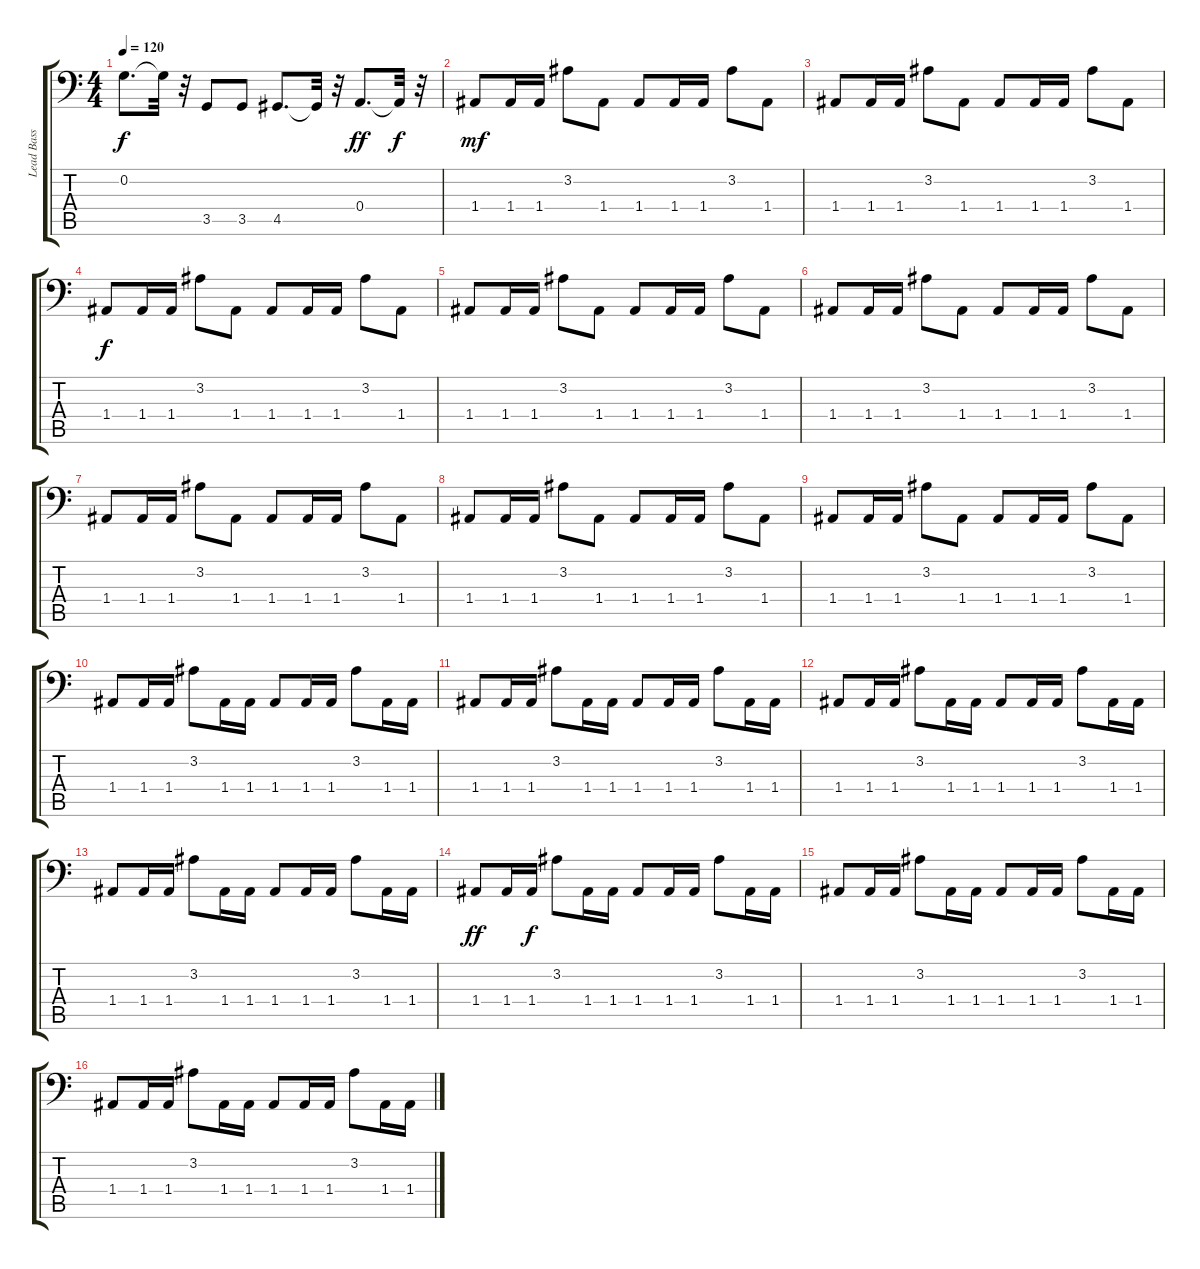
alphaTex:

\track ("Lead Bass Guitar" "Lead Bass ") {instrument electricbassfinger}
\staff {score tabs}
\tuning (C3 G2 D2 A1 E1 B0) {hide}
\ts (4 4)
\tempo 120
\clef f4
\ks c
0.2.8{d dy f} 0.2{t}.32 r.32 3.5.8 3.5.8 4.5.8{d} 4.5{t}.32 r.32 0.4.8{d dy ff} 0.4{t}.32{dy f} r.32 |
1.4.8{dy mf} 1.4.16 1.4.16 3.2.8 1.4.8 1.4.8 1.4.16 1.4.16 3.2.8 1.4.8 |
1.4.8 1.4.16 1.4.16 3.2.8 1.4.8 1.4.8 1.4.16 1.4.16 3.2.8 1.4.8 |
1.4.8{dy f} 1.4.16 1.4.16 3.2.8 1.4.8 1.4.8 1.4.16 1.4.16 3.2.8 1.4.8 |
1.4.8 1.4.16 1.4.16 3.2.8 1.4.8 1.4.8 1.4.16 1.4.16 3.2.8 1.4.8 |
1.4.8 1.4.16 1.4.16 3.2.8 1.4.8 1.4.8 1.4.16 1.4.16 3.2.8 1.4.8 |
1.4.8 1.4.16 1.4.16 3.2.8 1.4.8 1.4.8 1.4.16 1.4.16 3.2.8 1.4.8 |
1.4.8 1.4.16 1.4.16 3.2.8 1.4.8 1.4.8 1.4.16 1.4.16 3.2.8 1.4.8 |
1.4.8 1.4.16 1.4.16 3.2.8 1.4.8 1.4.8 1.4.16 1.4.16 3.2.8 1.4.8 |
1.4.8 1.4.16 1.4.16 3.2.8 1.4.16 1.4.16 1.4.8 1.4.16 1.4.16 3.2.8 1.4.16 1.4.16 |
1.4.8 1.4.16 1.4.16 3.2.8 1.4.16 1.4.16 1.4.8 1.4.16 1.4.16 3.2.8 1.4.16 1.4.16 |
1.4.8 1.4.16 1.4.16 3.2.8 1.4.16 1.4.16 1.4.8 1.4.16 1.4.16 3.2.8 1.4.16 1.4.16 |
1.4.8 1.4.16 1.4.16 3.2.8 1.4.16 1.4.16 1.4.8 1.4.16 1.4.16 3.2.8 1.4.16 1.4.16 |
1.4.8{dy ff} 1.4.16 1.4.16{dy f} 3.2.8 1.4.16 1.4.16 1.4.8 1.4.16 1.4.16 3.2.8 1.4.16 1.4.16 |
1.4.8 1.4.16 1.4.16 3.2.8 1.4.16 1.4.16 1.4.8 1.4.16 1.4.16 3.2.8 1.4.16 1.4.16 |
1.4.8 1.4.16 1.4.16 3.2.8 1.4.16 1.4.16 1.4.8 1.4.16 1.4.16 3.2.8 1.4.16 1.4.16
